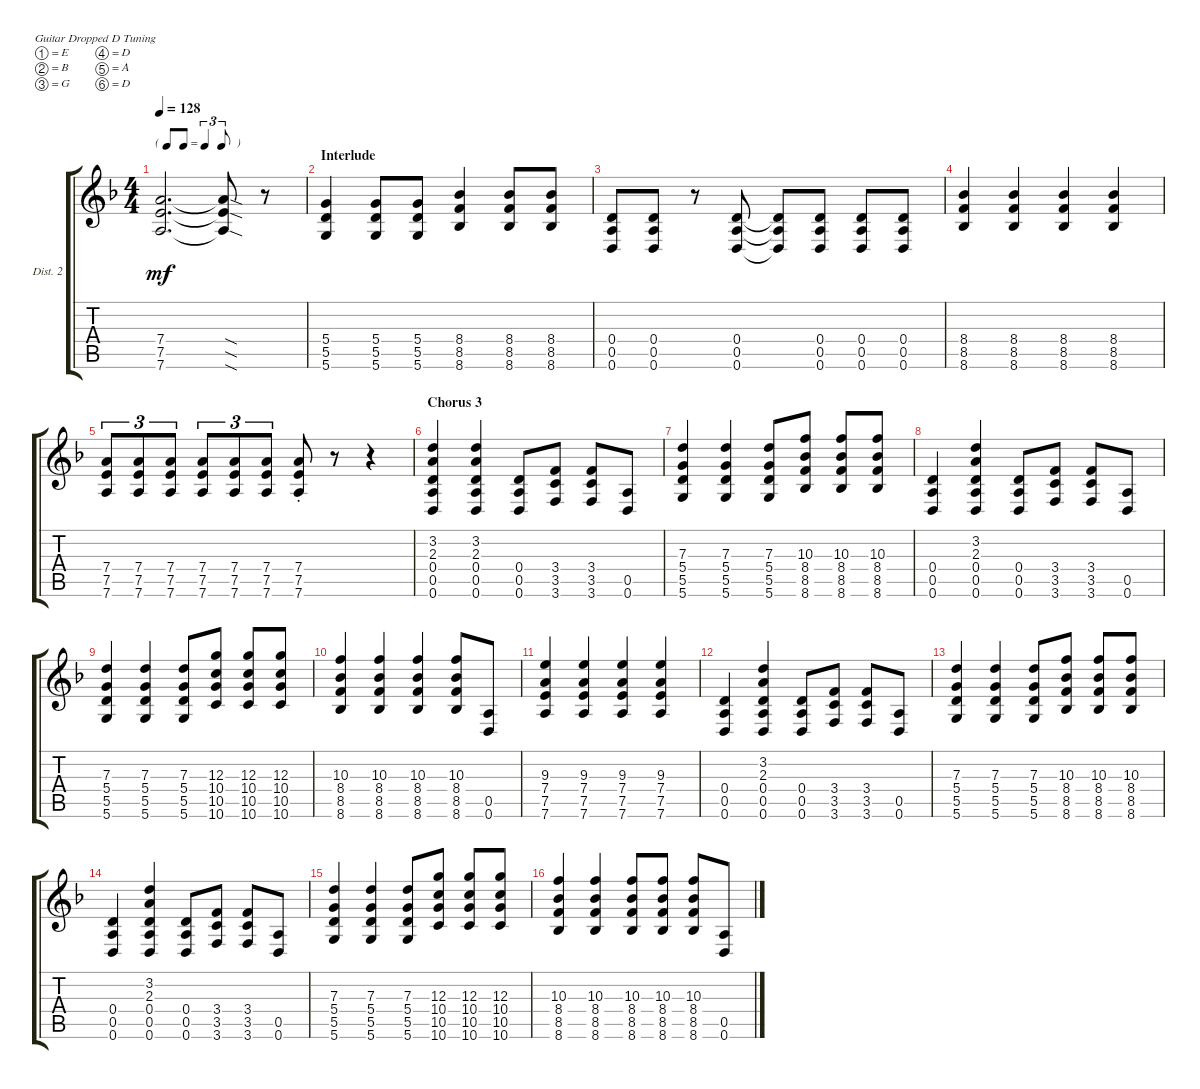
\defaultSystemsLayout 4
\bracketExtendMode groupsimilarinstruments
\firstSystemTrackNameOrientation horizontal
\otherSystemsTrackNameOrientation horizontal
\track ("Guitar 2 Distortion" "Dist. 2") {instrument distortionguitar}
\staff {score tabs}
\tuning (E4 B3 G3 D3 A2 D2)
\ts (4 4)
\tf triplet8th
\tempo 128
\clef g2
\scale
0.331369
\ks f
(7.6 7.5 7.4).2{d dy mf} (7.4{sod t} 7.5{sod t} 7.6{sod t}).8 r.8 |
\section ("" "Interlude")
\scale
0.338907 (5.6 5.5 5.4).4 (5.4 5.5 5.6).8 (5.6 5.5 5.4).8 (8.4 8.5 8.6).4 (8.6 8.5 8.4).8 (8.4 8.5 8.6).8 |
\scale
0.329891 (0.6 0.5 0.4).8 (0.4 0.5 0.6).8 r.8 (0.6 0.5 0.4).8 (0.4{t} 0.5{t} 0.6{t}).8 (0.6 0.5 0.4).8 (0.4 0.5 0.6).8 (0.6 0.5 0.4).8 |
\scale
0.325349 (8.6 8.5 8.4).4 (8.6 8.5 8.4).4 (8.6 8.5 8.4).4 (8.6 8.5 8.4).4 |
\scale
0.369528 (7.4 7.5 7.6).8{tu (3 2)} (7.4 7.6 7.5).8{tu (3 2)} (7.4 7.5 7.6).8{tu (3 2)} (7.4 7.6 7.5).8{tu (3 2)} (7.4 7.5 7.6).8{tu (3 2)} (7.4 7.6 7.5).8{tu (3 2)} (7.4{st} 7.5{st} 7.6{st}).8 r.8 r.4 |
\section ("" "Chorus 3")
\scale
0.305104 (3.2 2.3 0.4 0.5 0.6).4 (0.6 0.5 0.4 2.3 3.2).4 (0.4 0.5 0.6).8 (3.6 3.5 3.4).8 (3.5 3.6 3.4).8 (0.5 0.6).8 |
\scale
0.352442 (5.6 5.5 5.4 7.3).4 (7.3 5.4 5.5 5.6).4 (5.6 5.5 5.4 7.3).8 (10.3 8.4 8.5 8.6).8 (10.3 8.4 8.6 8.5).8 (10.3 8.4 8.5 8.6).8 |
\scale
0.310852 (0.5 0.6 0.4).4 (0.4 0.5 0.6 2.3 3.2).4 (0.6 0.5 0.4).8 (3.4 3.5 3.6).8 (3.4 3.5 3.6).8 (0.6 0.5).8 |
\scale
0.336446 (5.6 5.5 5.4 7.3).4 (7.3 5.4 5.5 5.6).4 (5.6 5.5 5.4 7.3).8 (12.3 10.4 10.5 10.6).8 (12.3 10.4 10.6 10.5).8 (12.3 10.4 10.5 10.6).8 |
\scale
0.359584 (8.6 8.5 8.4 10.3).4 (10.3 8.5 8.4 8.6).4 (10.3 8.4 8.6 8.5).4 (10.3 8.5 8.4 8.6).8 (0.5 0.6).8 |
\scale
0.311421 (7.6 7.5 7.4 9.3).4 (7.4 7.5 7.6 9.3).4 (7.6 7.5 7.4 9.3).4 (7.4 7.5 7.6 9.3).4 |
\scale
0.329023 (0.6 0.5 0.4).4 (0.4 0.5 0.6 2.3 3.2).4 (0.6 0.5 0.4).8 (3.4 3.5 3.6).8 (3.6 3.5 3.4).8 (0.5 0.6).8 |
\scale
0.363857 (5.6 5.5 5.4 7.3).4 (5.4 5.5 5.6 7.3).4 (7.3 5.4 5.5 5.6).8 (8.6 8.5 8.4 10.3).8 (8.6 8.5 8.4 10.3).8 (8.6 8.5 8.4 10.3).8 |
\scale
0.311011 (0.6 0.5 0.4).4 (0.4 0.5 0.6 2.3 3.2).4 (0.4 0.5 0.6).8 (3.6 3.5 3.4).8 (3.4 3.6 3.5).8 (0.6 0.5).8 |
\scale
0.325219 (5.5 5.6 5.4 7.3).4 (7.3 5.4 5.5 5.6).4 (5.6 5.5 5.4 7.3).8 (12.3 10.4 10.5 10.6).8 (12.3 10.6 10.5 10.4).8 (12.3 10.4 10.5 10.6).8 |
(8.4 8.5 8.6 10.3).4 (8.5 8.4 8.6 10.3).4 (10.3 8.4 8.5 8.6).8 (10.3 8.6 8.5 8.4).8 (10.3 8.4 8.5 8.6).8 (0.6 0.5).8
